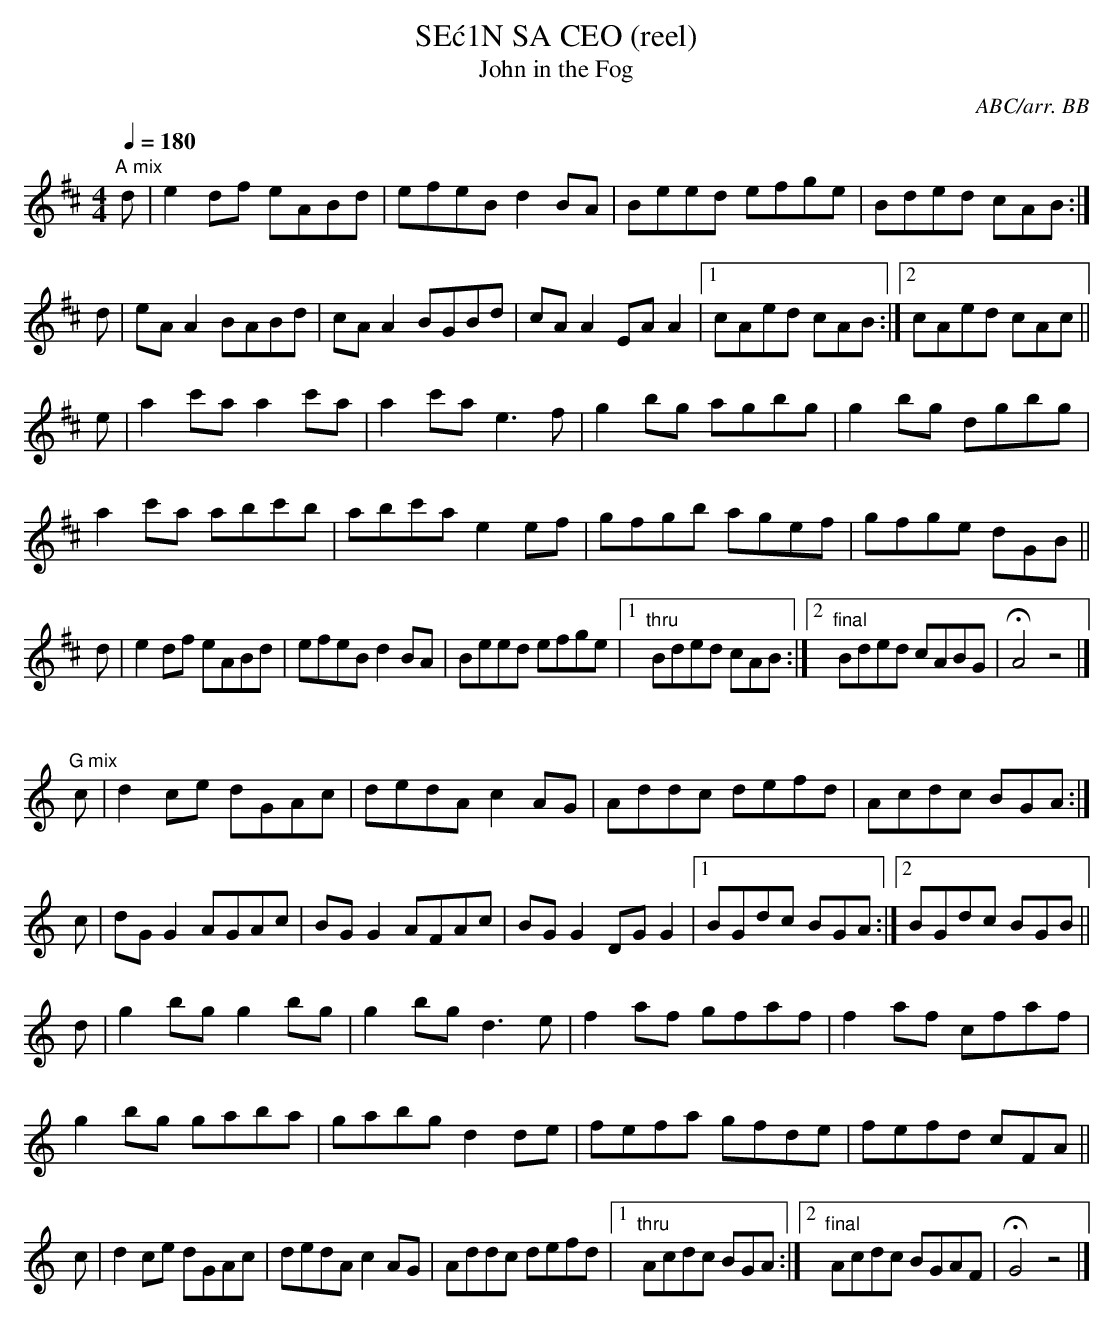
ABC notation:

X:1
T:SE\'c1N SA CEO (reel)
T:John in the Fog
C:ABC/arr. BB
accommodate instruments that can't get to
the high C's.
Q:1/4=180
M:4/4
L:1/8
K:D
"A mix"
d|e2df eABd|efeB d2BA|Beed efge|Bded cAB :|
d|eAA2 BABd|cAA2 BGBd|cAA2 EAA2|1 cAed cAB :|\
[2 cAed cAc||
e|a2c'a a2c'a|a2c'a e3f|g2bg agbg|g2bg dgbg|
a2c'a abc'b|abc'a e2ef|gfgb agef|gfge dGB||
d|e2df eABd|efeB d2BA|Beed efge|1 "thru"Bded cAB:|\
[2 "final"Bded cABG|HA4z4|]
%%vskip
K:C
"G mix"
c|d2ce dGAc|dedA c2AG|Addc defd|Acdc BGA :|
c|dGG2 AGAc|BGG2 AFAc|BGG2 DGG2|1 BGdc BGA :|\
[2 BGdc BGB||
d|g2bg g2bg|g2bg d3e|f2af gfaf|f2af cfaf|
g2bg gaba|gabg d2de|fefa gfde|fefd cFA||
c|d2ce dGAc|dedA c2AG|Addc defd|1 "thru"Acdc BGA:|\
[2 "final"Acdc BGAF|HG4z4|]
